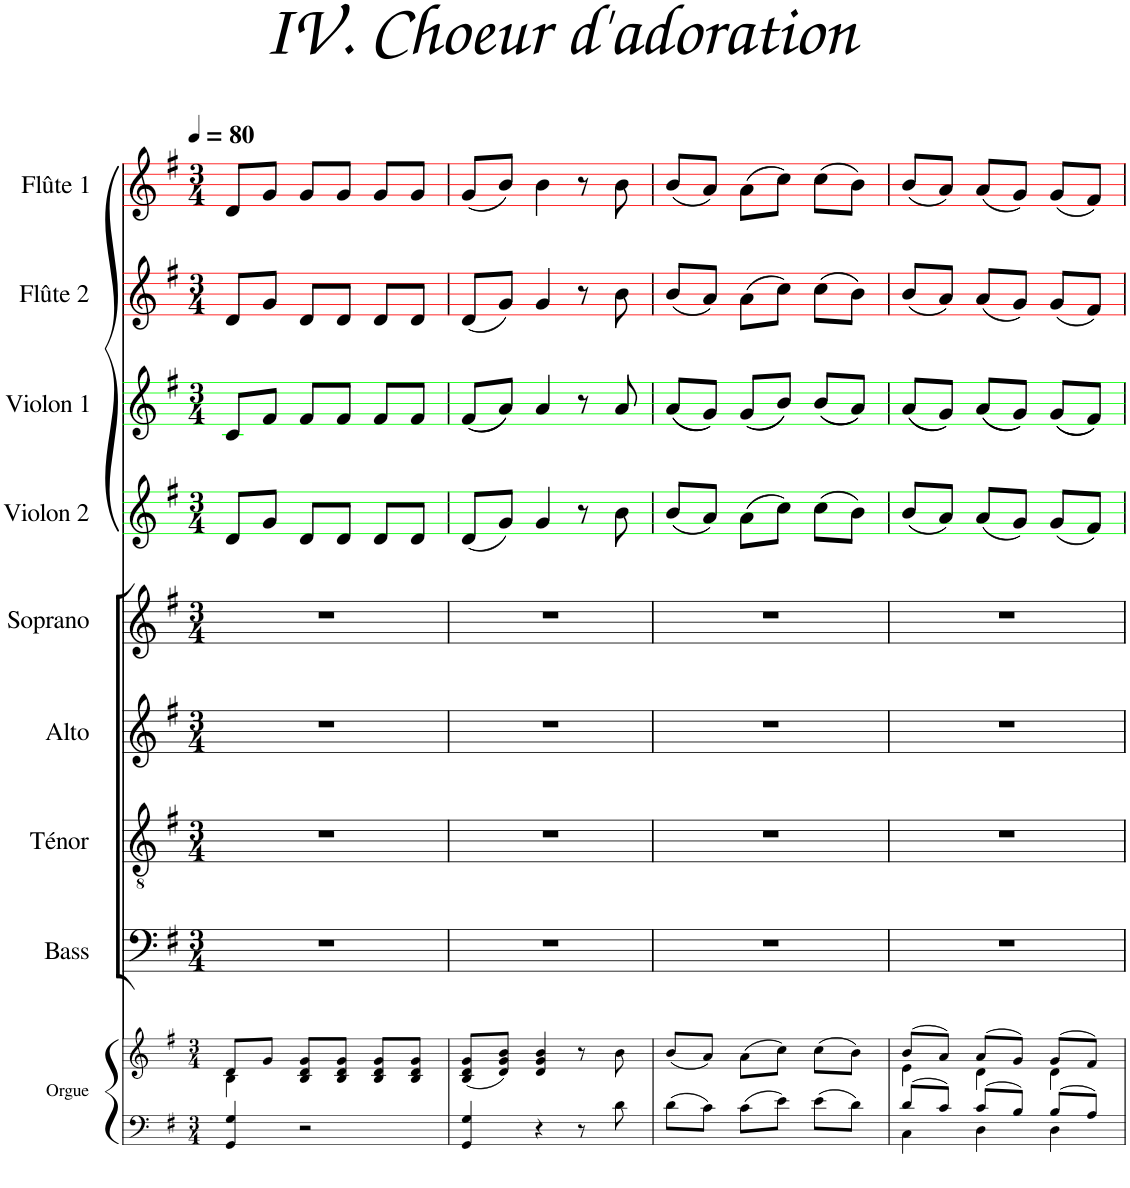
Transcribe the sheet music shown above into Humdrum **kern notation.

**kern	**kern	**kern	**kern	**kern	**kern	**kern	**kern	**kern	**kern
*part9	*part9	*part8	*part7	*part6	*part5	*part4	*part3	*part2	*part1
*staff10	*staff9	*staff8	*staff7	*staff6	*staff5	*staff4	*staff3	*staff2	*staff1
*I"Orgue	*	*I"Bass	*I"Ténor	*I"Alto	*I"Soprano	*I"Violon 2	*I"Violon 1	*I"Flûte 2	*I"Flûte 1
*I'Org.	*	*I'B.	*I'T.	*I'A.	*I'S.	*I'Vln.2	*I'Vln.1	*I'Fl.2	*I'Fl.1
*stria5	*stria5	*	*	*	*	*stria5	*stria5	*stria5	*stria5
*clefF4	*clefG2	*clefF4	*clefGv2	*clefG2	*clefG2	*clefG2	*clefG2	*clefG2	*clefG2
*k[f#]	*k[f#]	*k[f#]	*k[f#]	*k[f#]	*k[f#]	*k[f#]	*k[f#]	*k[f#]	*k[f#]
*M3/4	*M3/4	*M3/4	*M3/4	*M3/4	*M3/4	*M3/4	*M3/4	*M3/4	*M3/4
*MM80	*MM80	*MM80	*MM80	*MM80	*MM80	*MM80	*MM80	*MM80	*MM80
=1	=1	=1	=1	=1	=1	=1	=1	=1	=1
*	*^	*	*	*	*	*	*	*	*
4GG/ 4G/	8d/L	4B\	2.r	2.r	2.r	2.r	8d/L	8c/L	8d/L	8d/L
.	8g/J	.	.	.	.	.	8g/J	8f#/J	8g/J	8g/J
2r	8B/ 8d/ 8g/L	2ryy	.	.	.	.	8d/L	8f#/L	8d/L	8g/L
.	8B/ 8d/ 8g/J	.	.	.	.	.	8d/J	8f#/J	8d/J	8g/J
.	8B/ 8d/ 8g/L	.	.	.	.	.	8d/L	8f#/L	8d/L	8g/L
.	8B/ 8d/ 8g/J	.	.	.	.	.	8d/J	8f#/J	8d/J	8g/J
*	*v	*v	*	*	*	*	*	*	*	*
=2	=2	=2	=2	=2	=2	=2	=2	=2	=2
4GG/ 4G/	(8B/ 8d/ 8g/L	2.r	2.r	2.r	2.r	(8d/L	((8f#/L	(8d/L	(8g/L
.	8d/ 8g/ 8b/J)	.	.	.	.	8g/J)	8a/J))	8g/J)	8b/J)
4r	4d/ 4g/ 4b/	.	.	.	.	4g/	4a/	4g/	4b\
8r	8r	.	.	.	.	8r	8r	8r	8r
8d\	8b\	.	.	.	.	8b\	8a/	8b\	8b\
=3	=3	=3	=3	=3	=3	=3	=3	=3	=3
8d\L	(8b/L	2.r	2.r	2.r	2.r	(8b/L	((8a/L	(8b/L	(8b/L
8c\J	8a/J)	.	.	.	.	8a/J)	8g/J))	8a/J)	8a/J)
8c\L	(8a\L	.	.	.	.	(8a\L	((8g/L	(8a\L	(8a\L
8e\J	8cc\J)	.	.	.	.	8cc\J)	8b/J))	8cc\J)	8cc\J)
8e\L	(8cc\L	.	.	.	.	(8cc\L	((8b/L	(8cc\L	(8cc\L
8d\J	8b\J)	.	.	.	.	8b\J)	8a/J))	8b\J)	8b\J)
=4	=4	=4	=4	=4	=4	=4	=4	=4	=4
*^	*^	*	*	*	*	*	*	*	*
8d/L	4C\	(8b/L	4e\	2.r	2.r	2.r	2.r	(8b/L	((8a/L	(8b/L	(8b/L
8c/J	.	8a/J)	.	.	.	.	.	8a/J)	8g/J))	8a/J)	8a/J)
8c/L	4D\	(8a/L	4d\	.	.	.	.	(8a/L	((8a/L	(8a/L	(8a/L
8B/J	.	8g/J)	.	.	.	.	.	8g/J)	8g/J))	8g/J)	8g/J)
8B/L	4D\	(8g/L	4d\	.	.	.	.	(8g/L	((8g/L	(8g/L	(8g/L
8A/J	.	8f#/J)	.	.	.	.	.	8f#/J)	8f#/J))	8f#/J)	8f#/J)
*v	*v	*	*	*	*	*	*	*	*	*	*
*	*v	*v	*	*	*	*	*	*	*	*
=	=	=	=	=	=	=	=	=	=
*-	*-	*-	*-	*-	*-	*-	*-	*-	*-
